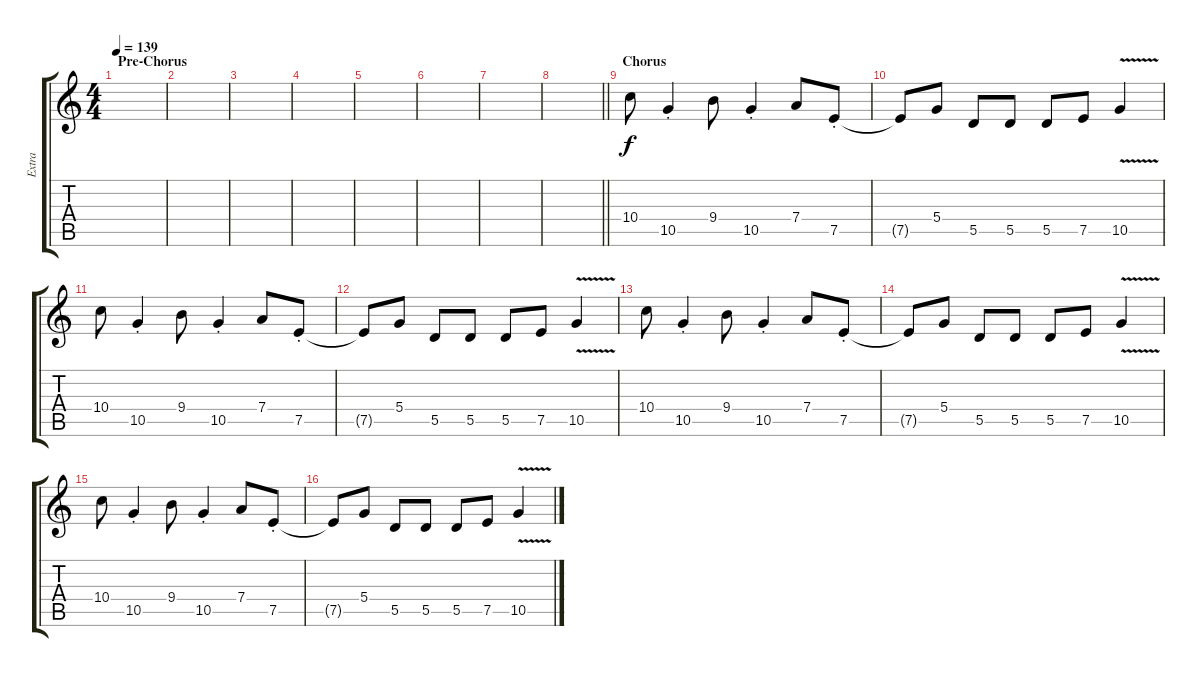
\track ("Extra" "Extra") {instrument overdrivenguitar}
\staff {score tabs}
\tuning (E4 B3 G3 D3 A2 E2) {hide}
\ts (4 4)
\section ("" "Pre-Chorus")
\tempo 139
\clef g2
\ks c
|
|
|
|
|
|
|
\barLineRight lightlight
|
\section ("" "Chorus")
10.4.8 10.5{st}.4 9.4.8 10.5{st}.4 7.4.8 7.5{st}.8 |
7.5{t}.8 5.4.8 5.5.8 5.5.8 5.5.8 7.5.8 10.5{v}.4 |
10.4.8 10.5{st}.4 9.4.8 10.5{st}.4 7.4.8 7.5{st}.8 |
7.5{t}.8 5.4.8 5.5.8 5.5.8 5.5.8 7.5.8 10.5{v}.4 |
10.4.8 10.5{st}.4 9.4.8 10.5{st}.4 7.4.8 7.5{st}.8 |
7.5{t}.8 5.4.8 5.5.8 5.5.8 5.5.8 7.5.8 10.5{v}.4 |
10.4.8 10.5{st}.4 9.4.8 10.5{st}.4 7.4.8 7.5{st}.8 |
7.5{t}.8 5.4.8 5.5.8 5.5.8 5.5.8 7.5.8 10.5{v}.4
